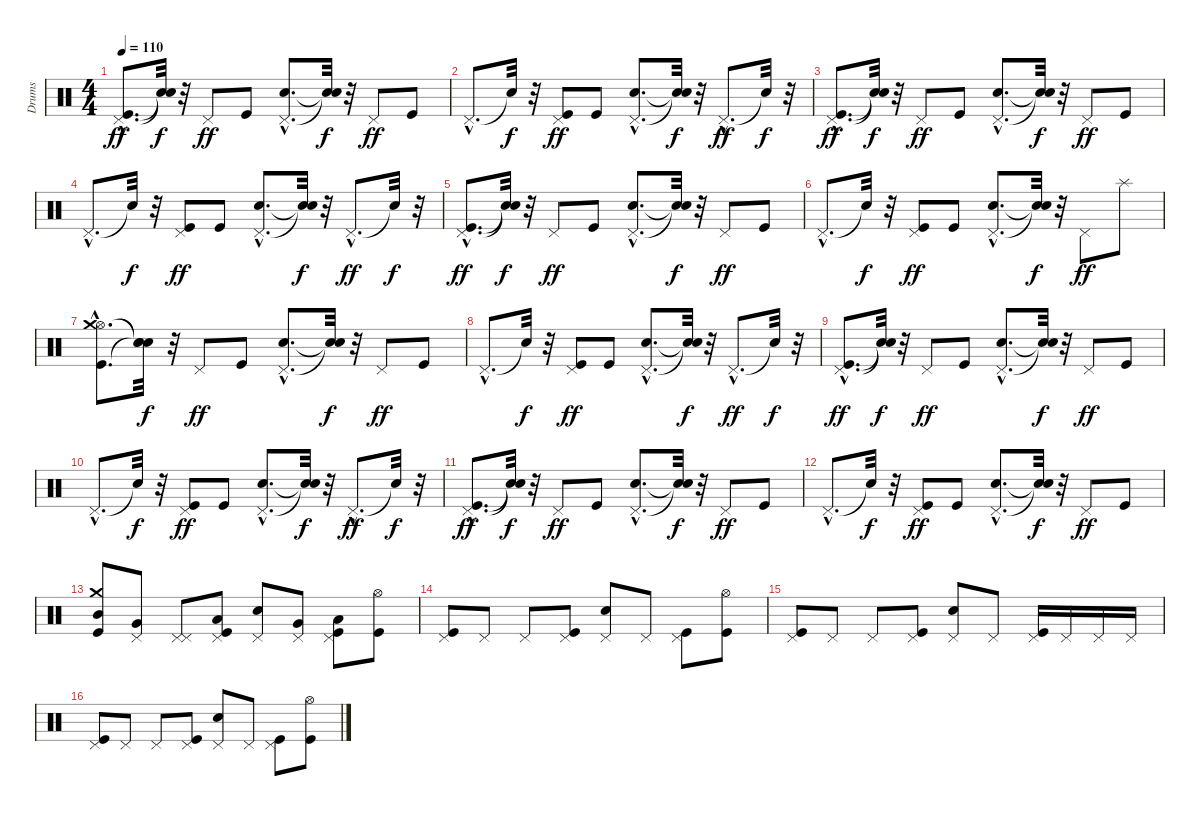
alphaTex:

\track ("Drums" "Drums") {instrument percussion}
\staff {score}
\articulation defaults
\ts (4 4)
\tempo 110
\clef neutral
\ks c
("Kick (hit)"{hac} "Pedal Hi-Hat (hit)"{hac}).8{d dy ff} ("Snare (hit)"{t} "Snare (hit)"{t}).32{dy f} r.32 "Pedal Hi-Hat (hit)".8{dy ff} "Kick (hit)".8 ("Electric Snare (hit)"{hac} "Pedal Hi-Hat (hit)"{hac}).8{d} ("Snare (hit)"{t} "Snare (hit)"{t}).32{dy f} r.32 "Pedal Hi-Hat (hit)".8{dy ff} "Kick (hit)".8 |
"Pedal Hi-Hat (hit)"{hac}.8{d} "Snare (hit)"{t}.32{dy f} r.32 ("Kick (hit)" "Pedal Hi-Hat (hit)").8{dy ff} "Kick (hit)".8 ("Electric Snare (hit)"{hac} "Pedal Hi-Hat (hit)"{hac}).8{d} ("Snare (hit)"{t} "Snare (hit)"{t}).32{dy f} r.32 "Pedal Hi-Hat (hit)"{hac}.8{d dy ff} "Snare (hit)"{t}.32{dy f} r.32 |
("Kick (hit)"{hac} "Pedal Hi-Hat (hit)"{hac}).8{d dy ff} ("Snare (hit)"{t} "Snare (hit)"{t}).32{dy f} r.32 "Pedal Hi-Hat (hit)".8{dy ff} "Kick (hit)".8 ("Electric Snare (hit)"{hac} "Pedal Hi-Hat (hit)"{hac}).8{d} ("Snare (hit)"{t} "Snare (hit)"{t}).32{dy f} r.32 "Pedal Hi-Hat (hit)".8{dy ff} "Kick (hit)".8 |
"Pedal Hi-Hat (hit)"{hac}.8{d} "Snare (hit)"{t}.32{dy f} r.32 ("Kick (hit)" "Pedal Hi-Hat (hit)").8{dy ff} "Kick (hit)".8 ("Electric Snare (hit)"{hac} "Pedal Hi-Hat (hit)"{hac}).8{d} ("Snare (hit)"{t} "Snare (hit)"{t}).32{dy f} r.32 "Pedal Hi-Hat (hit)"{hac}.8{d dy ff} "Snare (hit)"{t}.32{dy f} r.32 |
("Kick (hit)"{hac} "Pedal Hi-Hat (hit)"{hac}).8{d dy ff} ("Snare (hit)"{t} "Snare (hit)"{t}).32{dy f} r.32 "Pedal Hi-Hat (hit)".8{dy ff} "Kick (hit)".8 ("Electric Snare (hit)"{hac} "Pedal Hi-Hat (hit)"{hac}).8{d} ("Snare (hit)"{t} "Snare (hit)"{t}).32{dy f} r.32 "Pedal Hi-Hat (hit)".8{dy ff} "Kick (hit)".8 |
"Pedal Hi-Hat (hit)"{hac}.8{d} "Snare (hit)"{t}.32{dy f} r.32 ("Kick (hit)" "Pedal Hi-Hat (hit)").8{dy ff} "Kick (hit)".8 ("Electric Snare (hit)"{hac} "Pedal Hi-Hat (hit)"{hac}).8{d} ("Snare (hit)"{t} "Snare (hit)"{t}).32{dy f} r.32 "Pedal Hi-Hat (hit)".8{dy ff} "Splash (hit)".8 |
("Kick (hit)"{hac} "Hi-Hat (open)"{hac} "Crash medium (hit)"{hac}).8{d} ("Snare (hit)"{t} "Snare (hit)"{t} "Snare (hit)"{t}).32{dy f} r.32 "Pedal Hi-Hat (hit)".8{dy ff} "Kick (hit)".8 ("Electric Snare (hit)"{hac} "Pedal Hi-Hat (hit)"{hac}).8{d} ("Snare (hit)"{t} "Snare (hit)"{t}).32{dy f} r.32 "Pedal Hi-Hat (hit)".8{dy ff} "Kick (hit)".8 |
"Pedal Hi-Hat (hit)"{hac}.8{d} "Snare (hit)"{t}.32{dy f} r.32 ("Kick (hit)" "Pedal Hi-Hat (hit)").8{dy ff} "Kick (hit)".8 ("Electric Snare (hit)"{hac} "Pedal Hi-Hat (hit)"{hac}).8{d} ("Snare (hit)"{t} "Snare (hit)"{t}).32{dy f} r.32 "Pedal Hi-Hat (hit)"{hac}.8{d dy ff} "Snare (hit)"{t}.32{dy f} r.32 |
("Kick (hit)"{hac} "Pedal Hi-Hat (hit)"{hac}).8{d dy ff} ("Snare (hit)"{t} "Snare (hit)"{t}).32{dy f} r.32 "Pedal Hi-Hat (hit)".8{dy ff} "Kick (hit)".8 ("Electric Snare (hit)"{hac} "Pedal Hi-Hat (hit)"{hac}).8{d} ("Snare (hit)"{t} "Snare (hit)"{t}).32{dy f} r.32 "Pedal Hi-Hat (hit)".8{dy ff} "Kick (hit)".8 |
"Pedal Hi-Hat (hit)"{hac}.8{d} "Snare (hit)"{t}.32{dy f} r.32 ("Kick (hit)" "Pedal Hi-Hat (hit)").8{dy ff} "Kick (hit)".8 ("Electric Snare (hit)"{hac} "Pedal Hi-Hat (hit)"{hac}).8{d} ("Snare (hit)"{t} "Snare (hit)"{t}).32{dy f} r.32 "Pedal Hi-Hat (hit)"{hac}.8{d dy ff} "Snare (hit)"{t}.32{dy f} r.32 |
("Kick (hit)"{hac} "Pedal Hi-Hat (hit)"{hac}).8{d dy ff} ("Snare (hit)"{t} "Snare (hit)"{t}).32{dy f} r.32 "Pedal Hi-Hat (hit)".8{dy ff} "Kick (hit)".8 ("Electric Snare (hit)"{hac} "Pedal Hi-Hat (hit)"{hac}).8{d} ("Snare (hit)"{t} "Snare (hit)"{t}).32{dy f} r.32 "Pedal Hi-Hat (hit)".8{dy ff} "Kick (hit)".8 |
"Pedal Hi-Hat (hit)"{hac}.8{d} "Snare (hit)"{t}.32{dy f} r.32 ("Kick (hit)" "Pedal Hi-Hat (hit)").8{dy ff} "Kick (hit)".8 ("Electric Snare (hit)"{hac} "Pedal Hi-Hat (hit)"{hac}).8{d} ("Snare (hit)"{t} "Snare (hit)"{t}).32{dy f} r.32 "Pedal Hi-Hat (hit)".8{dy ff} "Kick (hit)".8 |
("Kick (hit)" "Mid Tom (hit)" "Crash medium (hit)").8 ("Very Low Tom (hit)" "Pedal Hi-Hat (hit)").8 ("Pedal Hi-Hat (hit)" "Pedal Hi-Hat (hit)").8 ("Kick (hit)" "Low Floor Tom (hit)" "Pedal Hi-Hat (hit)").8 ("Electric Snare (hit)" "Pedal Hi-Hat (hit)").8 ("Very Low Tom (hit)" "Pedal Hi-Hat (hit)").8 ("Kick (hit)" "Low Floor Tom (hit)" "Pedal Hi-Hat (hit)").8 ("Kick (hit)" "Hi-Hat (open)").8 |
("Kick (hit)" "Pedal Hi-Hat (hit)").8 "Pedal Hi-Hat (hit)".8 "Pedal Hi-Hat (hit)".8 ("Kick (hit)" "Pedal Hi-Hat (hit)").8 ("Electric Snare (hit)" "Pedal Hi-Hat (hit)").8 "Pedal Hi-Hat (hit)".8 ("Kick (hit)" "Pedal Hi-Hat (hit)").8 ("Kick (hit)" "Hi-Hat (open)").8 |
("Kick (hit)" "Pedal Hi-Hat (hit)").8 "Pedal Hi-Hat (hit)".8 "Pedal Hi-Hat (hit)".8 ("Kick (hit)" "Pedal Hi-Hat (hit)").8 ("Electric Snare (hit)" "Pedal Hi-Hat (hit)").8 "Pedal Hi-Hat (hit)".8 ("Kick (hit)" "Pedal Hi-Hat (hit)").16 "Pedal Hi-Hat (hit)".16 "Pedal Hi-Hat (hit)".16 "Pedal Hi-Hat (hit)".16 |
("Kick (hit)" "Pedal Hi-Hat (hit)").8 "Pedal Hi-Hat (hit)".8 "Pedal Hi-Hat (hit)".8 ("Kick (hit)" "Pedal Hi-Hat (hit)").8 ("Electric Snare (hit)" "Pedal Hi-Hat (hit)").8 "Pedal Hi-Hat (hit)".8 ("Kick (hit)" "Pedal Hi-Hat (hit)").8 ("Kick (hit)" "Hi-Hat (open)").8
